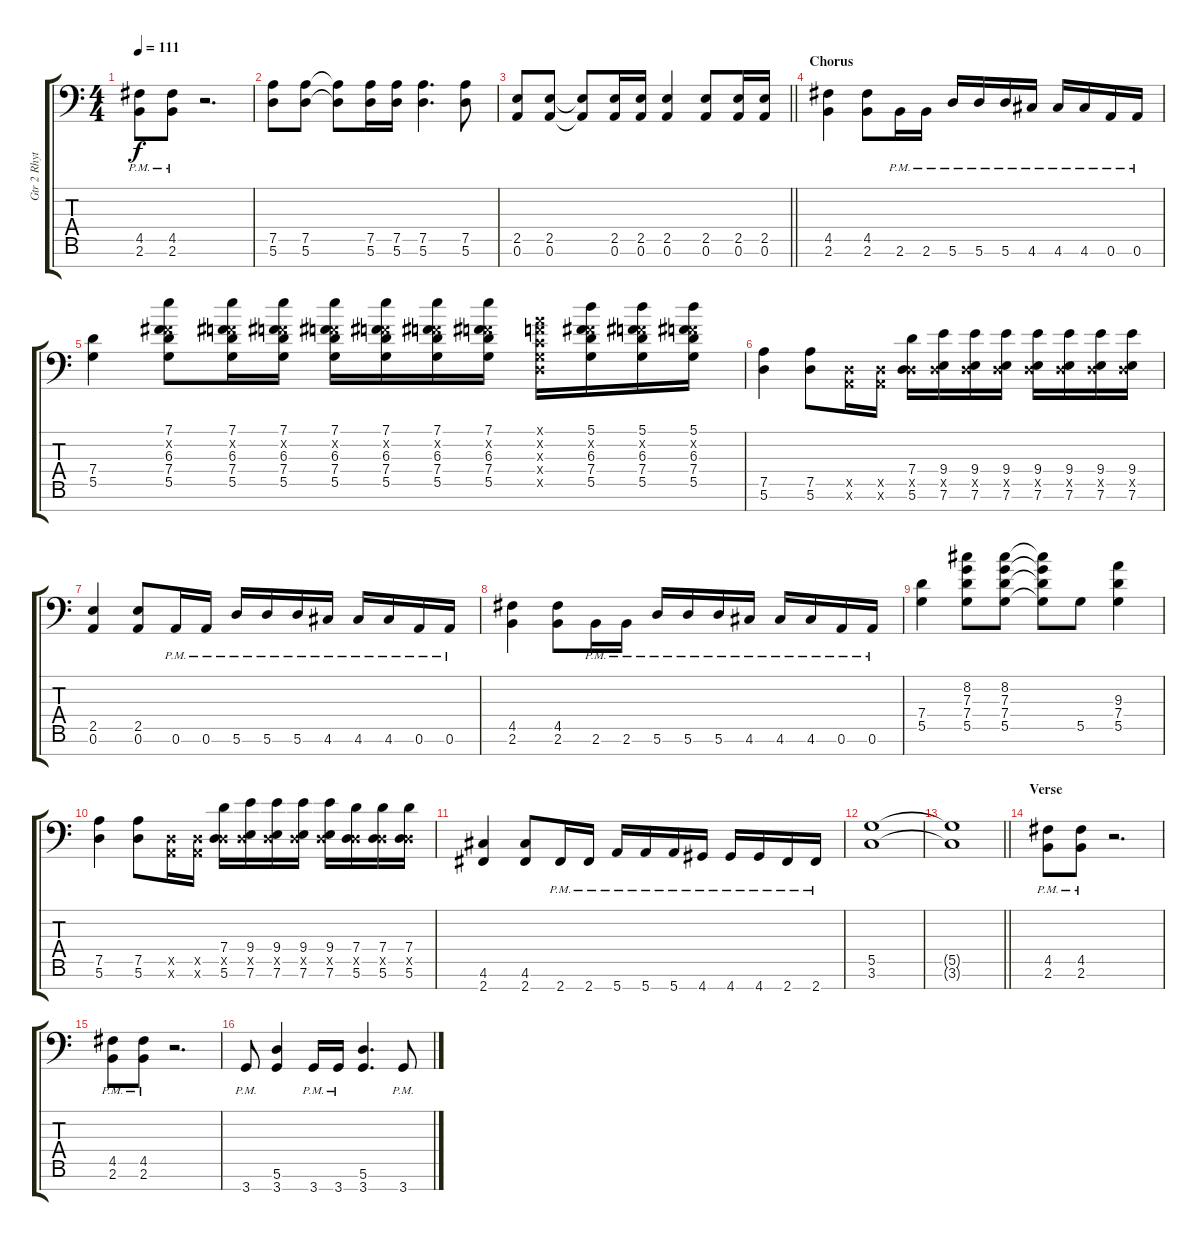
\track ("Gtr 2 Rhythm" "Gtr 2 Rhyt") {instrument distortionguitar}
\staff {score tabs}
\tuning (A3 F3 C3 G2 D2 A1 E1) {hide}
\ts (4 4)
\tempo 111
\clef f4
\ks c
(4.5{pm} 2.6{pm}).8{dy f} (4.5{pm} 2.6{pm}).8 r.2{d} |
(7.5 5.6).8 (7.5 5.6).8 (7.5{t} 5.6{t}).8 (7.5 5.6).16 (7.5 5.6).16 (7.5 5.6).4{d} (7.5 5.6).8 |
\barLineRight lightlight
(2.5 0.6).8 (2.5 0.6).8 (2.5{t} 0.6{t}).8 (2.5 0.6).16 (2.5 0.6).16 (2.5 0.6).4 (2.5 0.6).8 (2.5 0.6).16 (2.5 0.6).16 |
\section ("" "Chorus")
(4.5 2.6).4 (4.5 2.6).8 2.6{pm}.16 2.6{pm}.16 5.6{pm}.16 5.6{pm}.16 5.6{pm}.16 4.6{pm}.16 4.6{pm}.16 4.6{pm}.16 0.6{pm}.16 0.6{pm}.16 |
(7.4 5.5).4 (7.1 0.2{x} 6.3 7.4 5.5).8 (7.1 0.2{x} 6.3 7.4 5.5).16 (7.1 0.2{x} 6.3 7.4 5.5).16 (7.1 0.2{x} 6.3 7.4 5.5).16 (7.1 0.2{x} 6.3 7.4 5.5).16 (7.1 0.2{x} 6.3 7.4 5.5).16 (7.1 0.2{x} 6.3 7.4 5.5).16 (0.1{x} 0.2{x} 0.3{x} 0.4{x} 0.5{x}).16 (5.1 0.2{x} 6.3 7.4 5.5).16 (5.1 0.2{x} 6.3 7.4 5.5).16 (5.1 0.2{x} 6.3 7.4 5.5).16 |
(7.5 5.6).4 (7.5 5.6).8 (0.5{x} 0.6{x}).16 (0.5{x} 0.6{x}).16 (7.4 0.5{x} 5.6).16 (9.4 0.5{x} 7.6).16 (9.4 0.5{x} 7.6).16 (9.4 0.5{x} 7.6).16 (9.4 0.5{x} 7.6).16 (9.4 0.5{x} 7.6).16 (9.4 0.5{x} 7.6).16 (9.4 0.5{x} 7.6).16 |
(2.5 0.6).4 (2.5 0.6).8 0.6{pm}.16 0.6{pm}.16 5.6{pm}.16 5.6{pm}.16 5.6{pm}.16 4.6{pm}.16 4.6{pm}.16 4.6{pm}.16 0.6{pm}.16 0.6{pm}.16 |
(4.5 2.6).4 (4.5 2.6).8 2.6{pm}.16 2.6{pm}.16 5.6{pm}.16 5.6{pm}.16 5.6{pm}.16 4.6{pm}.16 4.6{pm}.16 4.6{pm}.16 0.6{pm}.16 0.6{pm}.16 |
(7.4 5.5).4 (8.2 7.3 7.4 5.5).8 (8.2 7.3 7.4 5.5).8 (8.2{t} 7.3{t} 7.4{t} 5.5{t}).8 5.5.8 (9.3 7.4 5.5).4 |
(7.5 5.6).4 (7.5 5.6).8 (0.5{x} 0.6{x}).16 (0.5{x} 0.6{x}).16 (7.4 0.5{x} 5.6).16 (9.4 0.5{x} 7.6).16 (9.4 0.5{x} 7.6).16 (9.4 0.5{x} 7.6).16 (9.4 0.5{x} 7.6).16 (7.4 0.5{x} 5.6).16 (7.4 0.5{x} 5.6).16 (7.4 0.5{x} 5.6).16 |
(4.6 2.7).4 (4.6 2.7).8 2.7{pm}.16 2.7{pm}.16 5.7{pm}.16 5.7{pm}.16 5.7{pm}.16 4.7{pm}.16 4.7{pm}.16 4.7{pm}.16 2.7{pm}.16 2.7{pm}.16 |
(5.5 3.6).1 |
\barLineRight lightlight
(5.5{t} 3.6{t}).1 |
\section ("" "Verse")
(4.5{pm} 2.6{pm}).8 (4.5{pm} 2.6{pm}).8 r.2{d} |
(4.5{pm} 2.6{pm}).8 (4.5{pm} 2.6{pm}).8 r.2{d} |
3.7{pm}.8 (5.6 3.7).4 3.7{pm}.16 3.7{pm}.16 (5.6 3.7).4{d} 3.7{pm}.8
